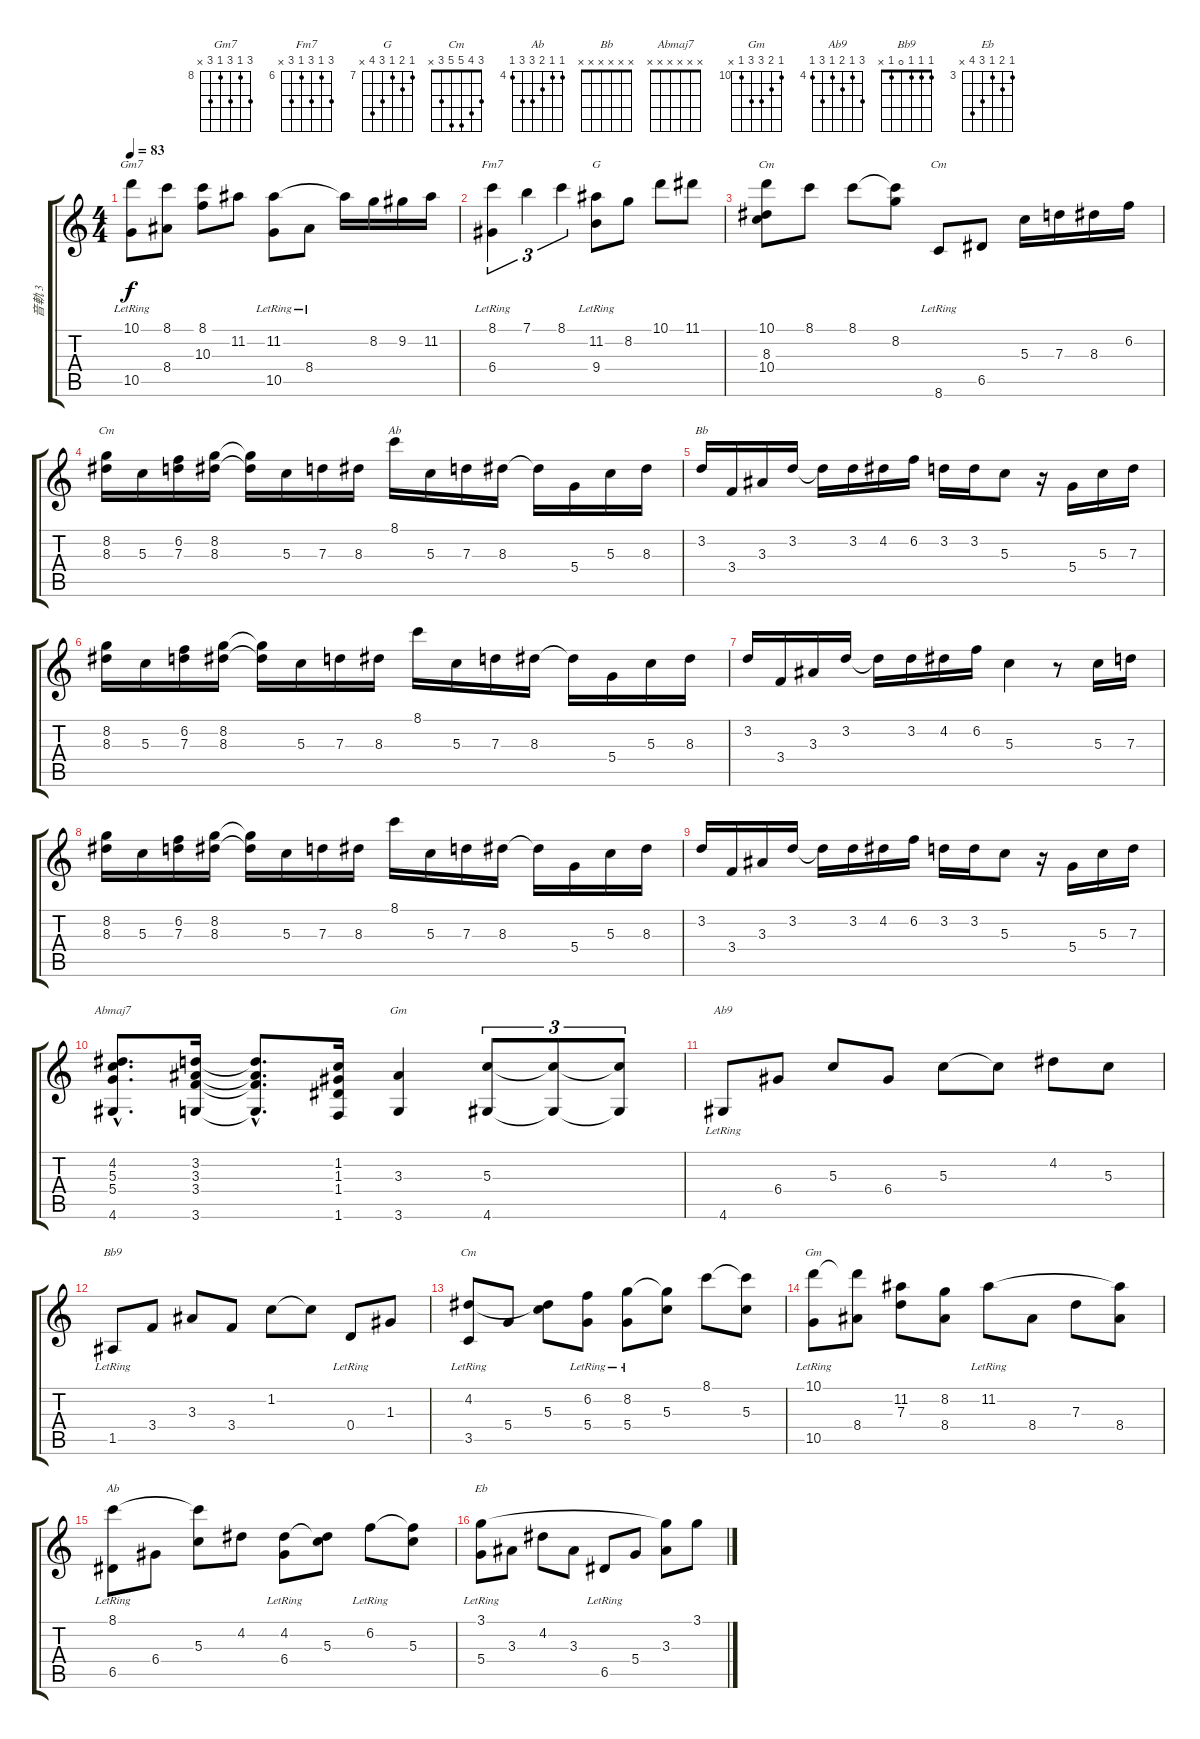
\track ("音軌 3" "音軌 3") {instrument acousticguitarnylon}
\staff {score tabs}
\tuning (E4 B3 G3 D3 A2 E2) {hide}
\chord ("Gm7" 10 8 10 8 10 x) {firstfret 8}
\chord ("Fm7" 8 6 8 6 8 x) {firstfret 6}
\chord ("G" 7 8 7 9 10 x) {firstfret 7}
\chord ("Cm" 8 8 8 10 10 8) {firstfret 8}
\chord ("Cm" 8 8 8 5 6 8) {firstfret 5}
\chord ("Cm" x x x x x x) {firstfret 0}
\chord ("Ab" x x x x x x) {firstfret 0}
\chord ("Bb" x x x x x x) {firstfret 0}
\chord ("Abmaj7" x x x x x x) {firstfret 0}
\chord ("Gm" x x x x x x) {firstfret 0}
\chord ("Ab9" 6 4 5 4 6 4) {firstfret 4}
\chord ("Bb9" 1 1 1 0 1 x)
\chord ("Cm" 3 4 5 5 3 x)
\chord ("Gm" 10 11 12 12 10 x) {firstfret 10}
\chord ("Ab" 4 4 5 6 6 4) {firstfret 4}
\chord ("Eb" 3 4 3 5 6 x) {firstfret 3}
\ts (4 4)
\tempo 83
\clef g2
\ks c
(10.1 10.5{lr}).8{ch "Gm7" dy f} (8.1 8.4).8 (8.1 10.3).8 11.2.8 (11.2 10.5{lr}).8 8.4{lr}.8 11.2{t}.16 8.2.16 9.2.16 11.2.16 |
(8.1 6.4{lr}).4{tu (3 2) ch "Fm7"} 7.1.4{tu (3 2)} 8.1.4{tu (3 2)} (11.2 9.4{lr}).8{ch "G"} 8.2.8 10.1.8 11.1.8 |
(10.1 8.3 10.4).8{ch "Cm"} 8.1.8 8.1.8 (8.1{t} 8.2).8 8.6{lr}.8{ch "Cm"} 6.5.8 5.3.16 7.3.16 8.3.16 6.2.16 |
(8.2 8.3).16{ch "Cm"} 5.3.16 (6.2 7.3).16 (8.2 8.3).16 (8.2{t} 8.3{t}).16 5.3.16 7.3.16 8.3.16 8.1.16{ch "Ab"} 5.3.16 7.3.16 8.3.16 8.3{t}.16 5.4.16 5.3.16 8.3.16 |
3.2.16{ch "Bb"} 3.4.16 3.3.16 3.2.16 3.2{t}.16 3.2.16 4.2.16 6.2.16 3.2.16 3.2.16 5.3.8 r.16 5.4.16 5.3.16 7.3.16 |
(8.2 8.3).16 5.3.16 (6.2 7.3).16 (8.2 8.3).16 (8.2{t} 8.3{t}).16 5.3.16 7.3.16 8.3.16 8.1.16 5.3.16 7.3.16 8.3.16 8.3{t}.16 5.4.16 5.3.16 8.3.16 |
3.2.16 3.4.16 3.3.16 3.2.16 3.2{t}.16 3.2.16 4.2.16 6.2.16 5.3.4 r.8 5.3.16 7.3.16 |
(8.2 8.3).16 5.3.16 (6.2 7.3).16 (8.2 8.3).16 (8.2{t} 8.3{t}).16 5.3.16 7.3.16 8.3.16 8.1.16 5.3.16 7.3.16 8.3.16 8.3{t}.16 5.4.16 5.3.16 8.3.16 |
3.2.16 3.4.16 3.3.16 3.2.16 3.2{t}.16 3.2.16 4.2.16 6.2.16 3.2.16 3.2.16 5.3.8 r.16 5.4.16 5.3.16 7.3.16 |
(4.2{hac} 5.3{hac} 5.4{hac} 4.6{hac}).8{d ch "Abmaj7"} (3.2 3.3 3.4 3.6).16 (3.2{hac t} 3.3{hac t} 3.4{hac t} 3.6{hac t}).8{d} (1.2 1.3 1.4 1.6).16 (3.3 3.6).4{ch "Gm"} (5.3 4.6).8{tu (3 2)} (5.3{t} 4.6{t}).8{tu (3 2)} (5.3{t} 4.6{t}).8{tu (3 2)} |
4.6{lr}.8{ch "Ab9"} 6.4.8 5.3.8 6.4.8 5.3.8 5.3{t}.8 4.2.8 5.3.8 |
1.5{lr}.8{ch "Bb9"} 3.4.8 3.3.8 3.4.8 1.2.8 1.2{t}.8 0.4{lr}.8 1.3.8 |
(4.2{lr} 3.5{lr}).8{ch "Cm"} 5.4.8 (4.2{t} 5.3).8 (6.2 5.4{lr}).8 (8.2 5.4{lr}).8 (8.2{t} 5.3).8 8.1.8 (8.1{t} 5.3).8 |
(10.1{lr} 10.5{lr}).8{ch "Gm"} (10.1{t} 8.4).8 (11.2 7.3).8 (8.2 8.4).8 11.2{lr}.8 8.4.8 7.3.8 (11.2{t} 8.4).8 |
(8.1{lr} 6.5{lr}).8{ch "Ab"} 6.4.8 (8.1{t} 5.3).8 4.2.8 (4.2{lr} 6.4{lr}).8 (4.2{t} 5.3).8 6.2{lr}.8 (6.2{t} 5.3).8 |
(3.1{lr} 5.4{lr}).8{ch "Eb"} 3.3.8 4.2.8 3.3.8 6.5{lr}.8 5.4.8 (3.1{t} 3.3).8 3.1.8
